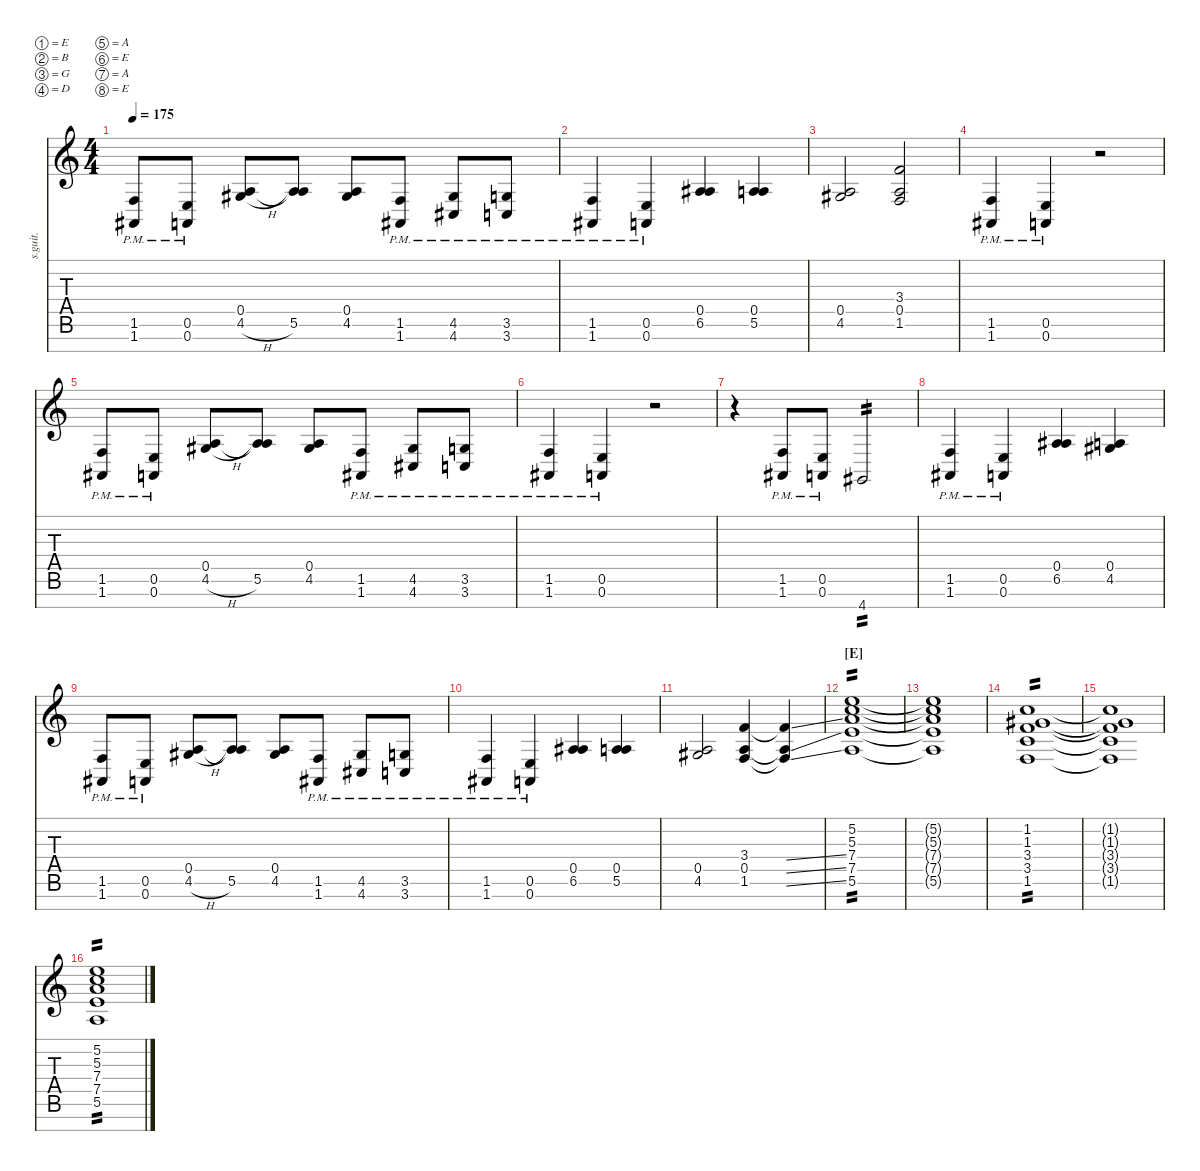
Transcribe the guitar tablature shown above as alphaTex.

\defaultSystemsLayout 4
\hideDynamics
\bracketExtendMode nobrackets
\track ("Rhythm Guitar Right" "s.guit.") {instrument distortionguitar}
\staff {score tabs}
\tuning (E4 B3 G3 D3 A2 E2 A1 E1)
\ts (4 4)
\tempo 175
\clef g2
\ks c
(1.6{pm} 1.7{pm acc #}).8{dy ff} (0.6{pm} 0.7{pm}).8 (0.5 4.6{h acc #}).8 (0.5{t} 5.6).8 (0.5 4.6{acc #}).8 (1.6{pm} 1.7{pm acc #}).8 (4.6{pm acc #} 4.7{pm acc #}).8 (3.6{pm} 3.7{pm}).8 |
(1.6{pm} 1.7{pm acc #}).4 (0.6{pm} 0.7{pm}).4 (0.5 6.6{acc #}).4 (0.5 5.6).4 |
(0.5 4.6{acc #}).2 (3.4 0.5 1.6).2 |
(1.6{pm} 1.7{pm acc #}).4 (0.6{pm} 0.7{pm}).4 r.2 |
(1.6{pm} 1.7{pm acc #}).8 (0.6{pm} 0.7{pm}).8 (0.5 4.6{h acc #}).8 (0.5{t} 5.6).8 (0.5 4.6{acc #}).8 (1.6{pm} 1.7{pm acc #}).8 (4.6{pm acc #} 4.7{pm acc #}).8 (3.6{pm} 3.7{pm}).8 |
(1.6{pm} 1.7{pm acc #}).4 (0.6{pm} 0.7{pm}).4 r.2 |
r.4 (1.6{pm} 1.7{pm acc #}).8 (0.6{pm} 0.7{pm}).8 4.8{acc #}.2{tp 2} |
(1.6{pm} 1.7{pm acc #}).4 (0.6{pm} 0.7{pm}).4 (0.5 6.6{acc #}).4 (0.5 4.6{acc #}).4 |
(1.6{pm} 1.7{pm acc #}).8 (0.6{pm} 0.7{pm}).8 (0.5 4.6{h acc #}).8 (0.5{t} 5.6).8 (0.5 4.6{acc #}).8 (1.6{pm} 1.7{pm acc #}).8 (4.6{pm acc #} 4.7{pm acc #}).8 (3.6{pm} 3.7{pm}).8 |
(1.6{pm} 1.7{pm acc #}).4 (0.6{pm} 0.7{pm}).4 (0.5 6.6{acc #}).4 (0.5 5.6).4 |
(0.5 4.6{acc #}).2 (3.4 0.5 1.6).4 (3.4{ss t} 0.5{ss t} 1.6{ss t}).4 |
\section ("E" "")
(5.2 5.3 7.4 7.5 5.6).1{tp 2} |
(5.2{t} 5.3{t} 7.4{t} 7.5{t} 5.6{t}).1 |
(1.2 1.3{acc #} 3.4 3.5 1.6).1{tp 2} |
(1.2{t} 1.3{t acc #} 3.4{t} 3.5{t} 1.6{t}).1 |
(5.2 5.3 7.4 7.5 5.6).1{tp 2}
